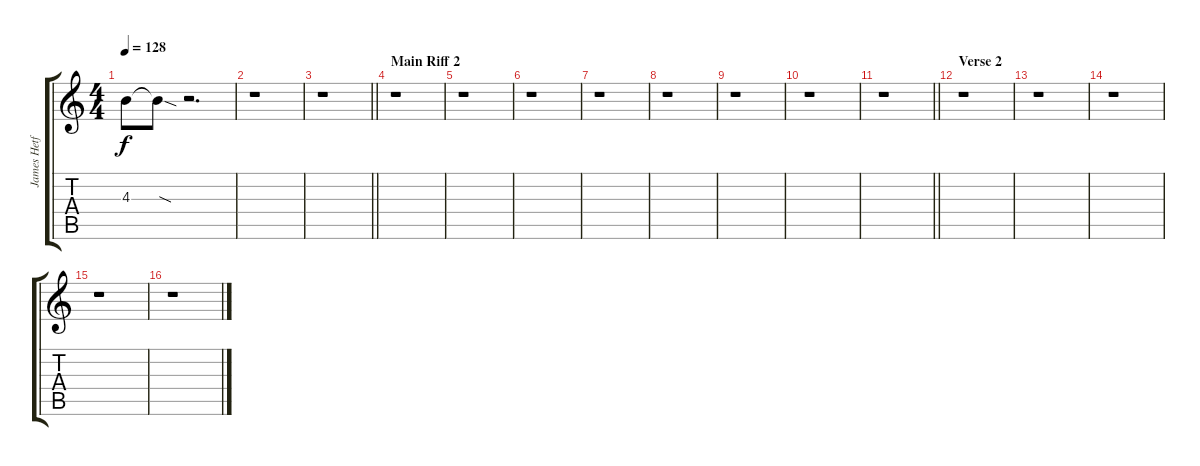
\track ("James Hetfield (Supp. Vox)" "James Hetf") {instrument overdrivenguitar}
\staff {score tabs}
\tuning (E4 B3 G3 D3 A2 E2) {hide}
\ts (4 4)
\tempo 128
\clef g2
\ks c
4.3{t}.8{dy f} 4.3{sod t}.8 r.2{d} |
r.1 |
\barLineRight lightlight
r.1 |
\section ("" "Main Riff 2")
r.1 |
r.1 |
r.1 |
r.1 |
r.1 |
r.1 |
r.1 |
\barLineRight lightlight
r.1 |
\section ("" "Verse 2")
r.1 |
r.1 |
r.1 |
r.1 |
r.1
